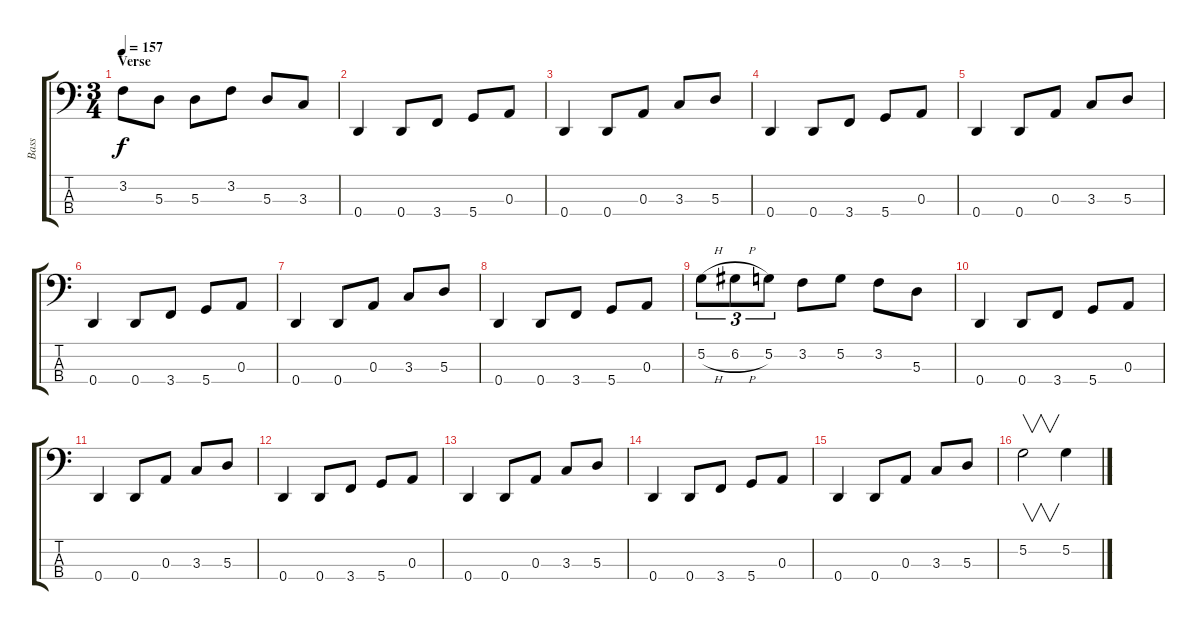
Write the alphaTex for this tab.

\track ("Bass" "Bass") {instrument electricbassfinger}
\staff {score tabs}
\tuning (G2 D2 A1 D1) {hide}
\ts (3 4)
\section ("" "Verse")
\tempo 157
\clef f4
\ks c
3.2.8{dy f} 5.3.8 5.3.8 3.2.8 5.3.8 3.3.8 |
0.4.4 0.4.8 3.4.8 5.4.8 0.3.8 |
0.4.4 0.4.8 0.3.8 3.3.8 5.3.8 |
0.4.4 0.4.8 3.4.8 5.4.8 0.3.8 |
0.4.4 0.4.8 0.3.8 3.3.8 5.3.8 |
0.4.4 0.4.8 3.4.8 5.4.8 0.3.8 |
0.4.4 0.4.8 0.3.8 3.3.8 5.3.8 |
0.4.4 0.4.8 3.4.8 5.4.8 0.3.8 |
5.2{h}.8{tu (3 2)} 6.2{h}.8{tu (3 2)} 5.2.8{tu (3 2)} 3.2.8 5.2.8 3.2.8 5.3.8 |
0.4.4 0.4.8 3.4.8 5.4.8 0.3.8 |
0.4.4 0.4.8 0.3.8 3.3.8 5.3.8 |
0.4.4 0.4.8 3.4.8 5.4.8 0.3.8 |
0.4.4 0.4.8 0.3.8 3.3.8 5.3.8 |
0.4.4 0.4.8 3.4.8 5.4.8 0.3.8 |
0.4.4 0.4.8 0.3.8 3.3.8 5.3.8 |
5.2.2{v} 5.2.4
